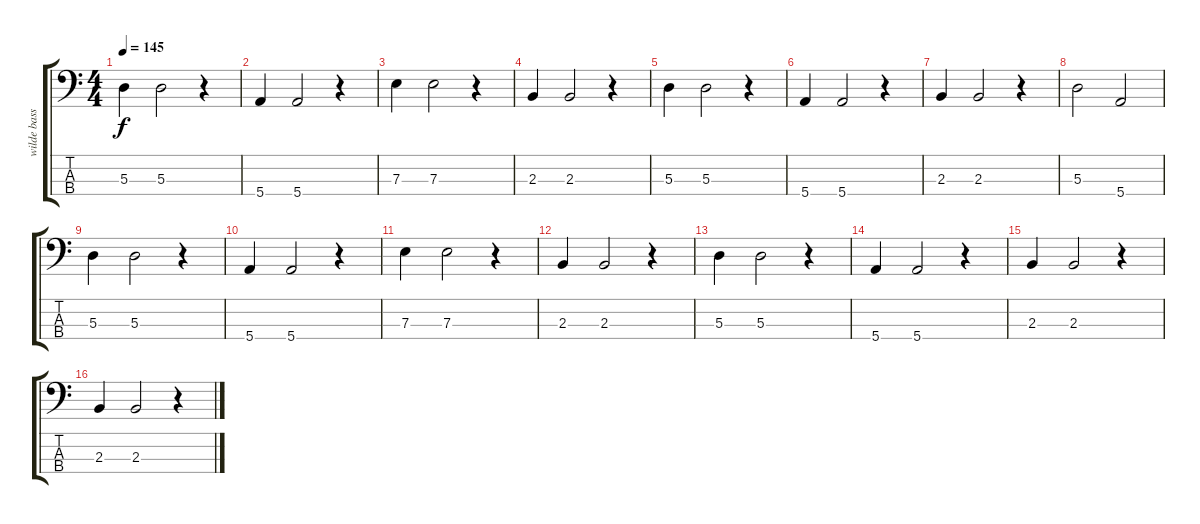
\track ("wilde bass" "wilde bass") {instrument electricbassfinger}
\staff {score tabs}
\tuning (G2 D2 A1 E1) {hide}
\ts (4 4)
\tempo 145
\clef f4
\ks c
5.3.4{dy f} 5.3.2 r.4 |
5.4.4 5.4.2 r.4 |
7.3.4 7.3.2 r.4 |
2.3.4 2.3.2 r.4 |
5.3.4 5.3.2 r.4 |
5.4.4 5.4.2 r.4 |
2.3.4 2.3.2 r.4 |
5.3.2 5.4.2 |
5.3.4 5.3.2 r.4 |
5.4.4 5.4.2 r.4 |
7.3.4 7.3.2 r.4 |
2.3.4 2.3.2 r.4 |
5.3.4 5.3.2 r.4 |
5.4.4 5.4.2 r.4 |
2.3.4 2.3.2 r.4 |
2.3.4 2.3.2 r.4
